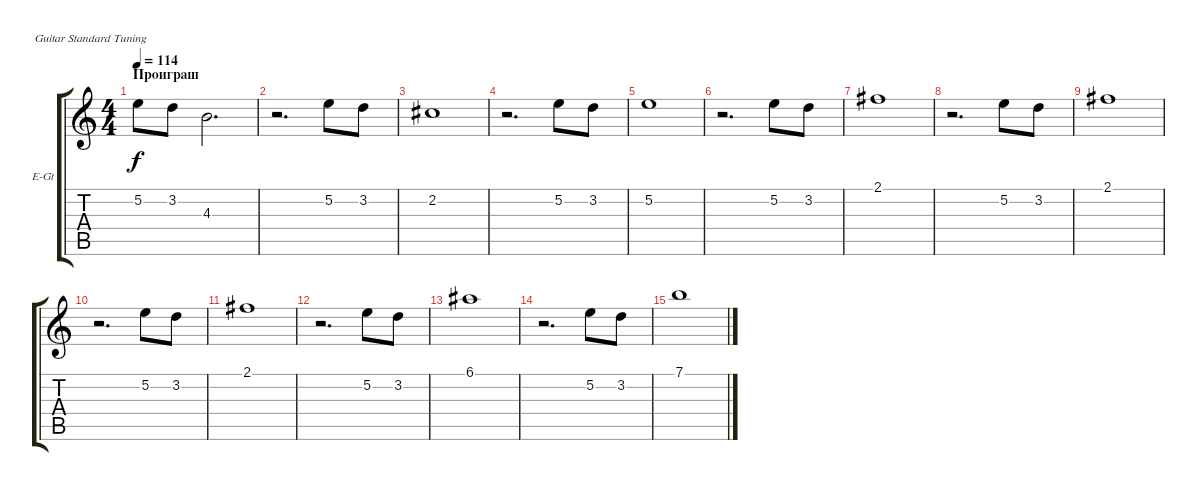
\defaultSystemsLayout 4
\bracketExtendMode groupsimilarinstruments
\firstSystemTrackNameOrientation horizontal
\otherSystemsTrackNameOrientation horizontal
\track ("Г. Каспарян" "E-Gt") {instrument electricguitarclean}
\staff {score tabs}
\tuning (E4 B3 G3 D3 A2 E2)
\ts (4 4)
\section ("" "Проиграш")
\tempo 114
\clef g2
\ks c
5.2.8{dy f} 3.2.8 4.3.2{d} |
r.2{d} 5.2.8 3.2.8 |
2.2.1 |
r.2{d} 5.2.8 3.2.8 |
5.2.1 |
r.2{d} 5.2.8 3.2.8 |
2.1.1 |
r.2{d} 5.2.8 3.2.8 |
2.1.1 |
r.2{d} 5.2.8 3.2.8 |
2.1.1 |
r.2{d} 5.2.8 3.2.8 |
6.1.1 |
r.2{d} 5.2.8 3.2.8 |
7.1.1
